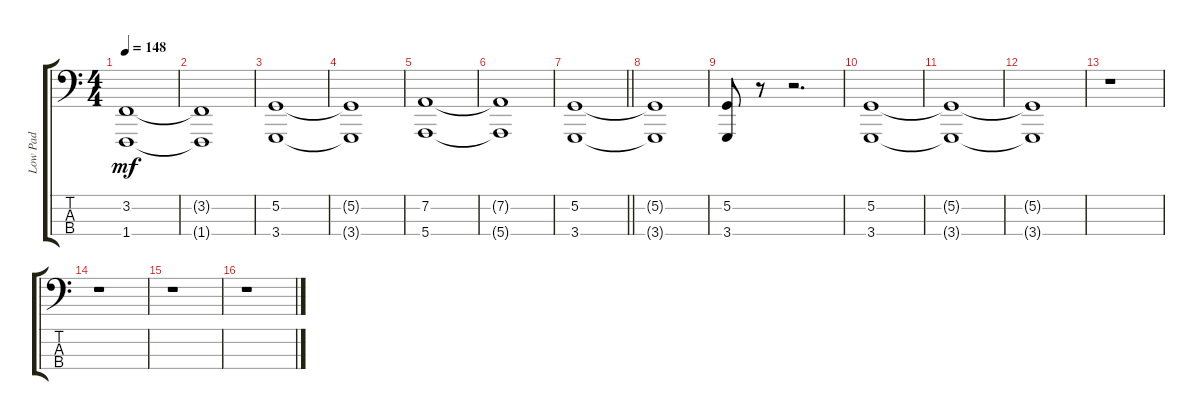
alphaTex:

\track ("Low Pad" "Low Pad") {instrument pad3polysynth}
\staff {score tabs}
\tuning (G2 D2 A1 E1) {hide}
\ts (4 4)
\tempo 148
\clef f4
\ks c
(3.2 1.4).1{dy mf} |
(3.2{t} 1.4{t}).1 |
(5.2 3.4).1 |
(5.2{t} 3.4{t}).1 |
(7.2 5.4).1 |
(7.2{t} 5.4{t}).1 |
\barLineRight lightlight
(5.2 3.4).1 |
(5.2{t} 3.4{t}).1 |
(5.2 3.4).8 r.8 r.2{d} |
(5.2 3.4).1 |
(5.2{t} 3.4{t}).1 |
(5.2{t} 3.4{t}).1 |
r.1 |
r.1 |
r.1 |
r.1
